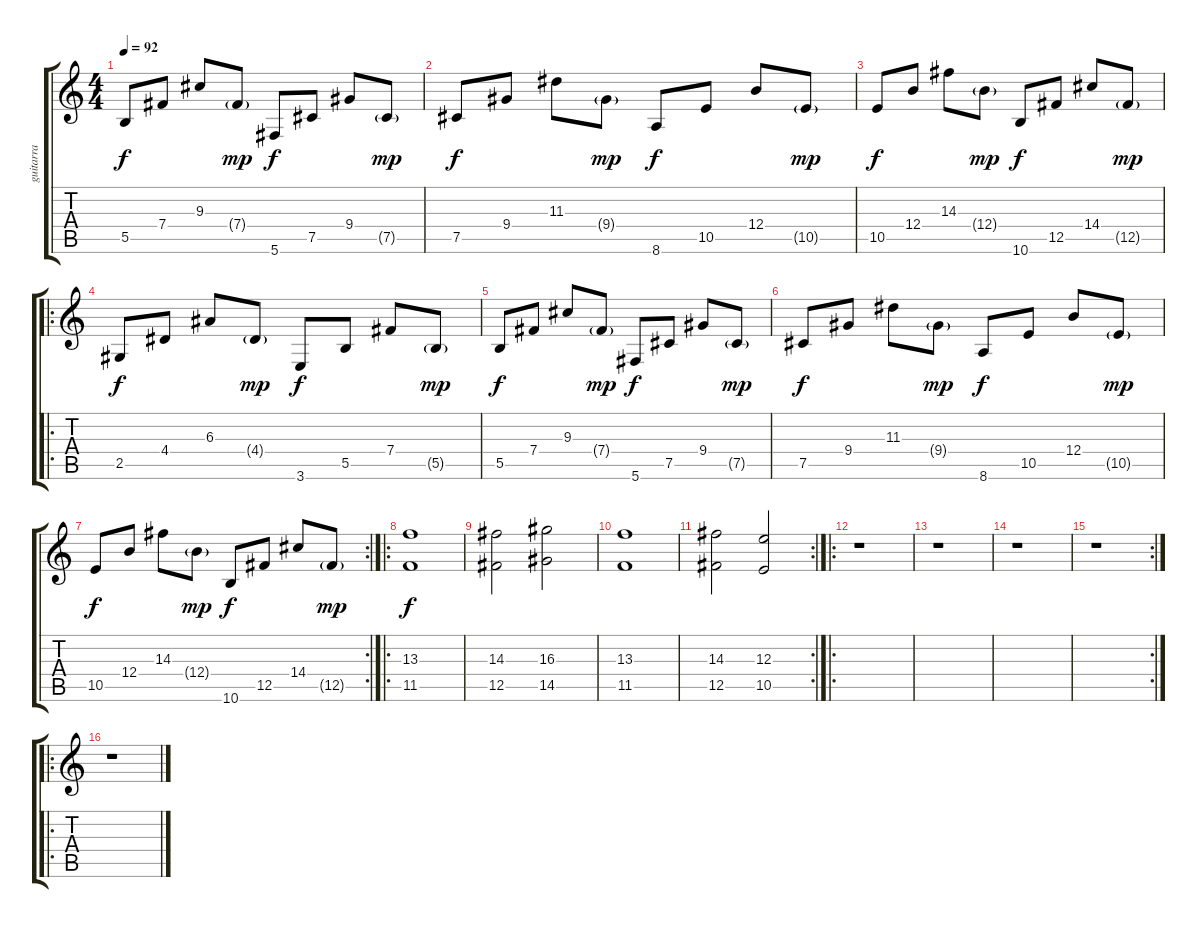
\track ("guitarra" "guitarra") {instrument electricguitarclean}
\staff {score tabs}
\tuning (Db4 Ab3 E3 B2 Gb2 Db2) {hide}
\ts (4 4)
\tempo 92
\clef g2
\ks c
5.5.8{dy f} 7.4.8 9.3.8 7.4{g}.8{dy mp} 5.6.8{dy f} 7.5.8 9.4.8 7.5{g}.8{dy mp} |
7.5.8{dy f} 9.4.8 11.3.8 9.4{g}.8{dy mp} 8.6.8{dy f} 10.5.8 12.4.8 10.5{g}.8{dy mp} |
10.5.8{dy f} 12.4.8 14.3.8 12.4{g}.8{dy mp} 10.6.8{dy f} 12.5.8 14.4.8 12.5{g}.8{dy mp} |
\ro
2.5.8{dy f} 4.4.8 6.3.8 4.4{g}.8{dy mp} 3.6.8{dy f} 5.5.8 7.4.8 5.5{g}.8{dy mp} |
5.5.8{dy f} 7.4.8 9.3.8 7.4{g}.8{dy mp} 5.6.8{dy f} 7.5.8 9.4.8 7.5{g}.8{dy mp} |
7.5.8{dy f} 9.4.8 11.3.8 9.4{g}.8{dy mp} 8.6.8{dy f} 10.5.8 12.4.8 10.5{g}.8{dy mp} |
\rc 2
10.5.8{dy f} 12.4.8 14.3.8 12.4{g}.8{dy mp} 10.6.8{dy f} 12.5.8 14.4.8 12.5{g}.8{dy mp} |
\ro
(13.3 11.5).1{dy f} |
(14.3 12.5).2 (16.3 14.5).2 |
(13.3 11.5).1 |
\rc 2
(14.3 12.5).2 (12.3 10.5).2 |
\ro
r.1 |
r.1 |
r.1 |
\rc 2
r.1 |
\ro
r.1
